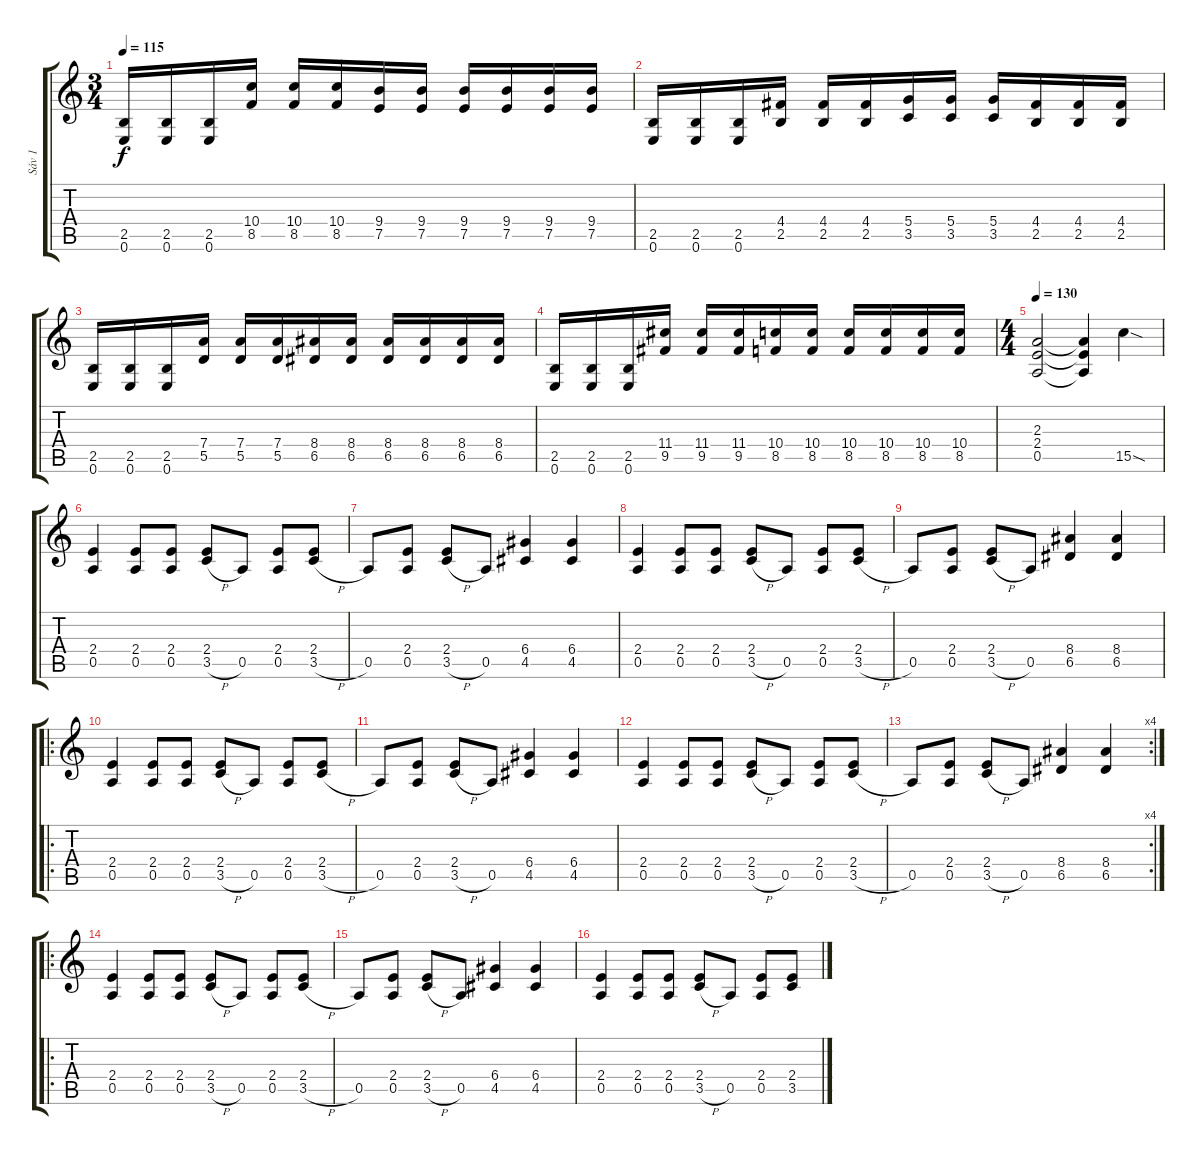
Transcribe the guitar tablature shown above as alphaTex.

\track ("Sáv 1" "Sáv 1") {instrument distortionguitar}
\staff {score tabs}
\tuning (E4 B3 G3 D3 A2 E2) {hide}
\ts (3 4)
\tempo 115
\clef g2
\ks c
(2.5 0.6).16{dy f} (2.5 0.6).16 (2.5 0.6).16 (10.4 8.5).16 (10.4 8.5).16 (10.4 8.5).16 (9.4 7.5).16 (9.4 7.5).16 (9.4 7.5).16 (9.4 7.5).16 (9.4 7.5).16 (9.4 7.5).16 |
(2.5 0.6).16 (2.5 0.6).16 (2.5 0.6).16 (4.4 2.5).16 (4.4 2.5).16 (4.4 2.5).16 (5.4 3.5).16 (5.4 3.5).16 (5.4 3.5).16 (4.4 2.5).16 (4.4 2.5).16 (4.4 2.5).16 |
(2.5 0.6).16 (2.5 0.6).16 (2.5 0.6).16 (7.4 5.5).16 (7.4 5.5).16 (7.4 5.5).16 (8.4 6.5).16 (8.4 6.5).16 (8.4 6.5).16 (8.4 6.5).16 (8.4 6.5).16 (8.4 6.5).16 |
(2.5 0.6).16 (2.5 0.6).16 (2.5 0.6).16 (11.4 9.5).16 (11.4 9.5).16 (11.4 9.5).16 (10.4 8.5).16 (10.4 8.5).16 (10.4 8.5).16 (10.4 8.5).16 (10.4 8.5).16 (10.4 8.5).16 |
\ts (4 4)
\tempo 130
(2.3 2.4 0.5).2 (2.3{t} 2.4{t} 0.5{t}).4 15.5{sod}.4 |
(2.4 0.5).4 (2.4 0.5).8 (2.4 0.5).8 (2.4 3.5{h}).8 0.5.8 (2.4 0.5).8 (2.4 3.5{h}).8 |
0.5.8 (2.4 0.5).8 (2.4 3.5{h}).8 0.5.8 (6.4 4.5).4 (6.4 4.5).4 |
(2.4 0.5).4 (2.4 0.5).8 (2.4 0.5).8 (2.4 3.5{h}).8 0.5.8 (2.4 0.5).8 (2.4 3.5{h}).8 |
0.5.8 (2.4 0.5).8 (2.4 3.5{h}).8 0.5.8 (8.4 6.5).4 (8.4 6.5).4 |
\ro
(2.4 0.5).4 (2.4 0.5).8 (2.4 0.5).8 (2.4 3.5{h}).8 0.5.8 (2.4 0.5).8 (2.4 3.5{h}).8 |
0.5.8 (2.4 0.5).8 (2.4 3.5{h}).8 0.5.8 (6.4 4.5).4 (6.4 4.5).4 |
(2.4 0.5).4 (2.4 0.5).8 (2.4 0.5).8 (2.4 3.5{h}).8 0.5.8 (2.4 0.5).8 (2.4 3.5{h}).8 |
\rc 4
0.5.8 (2.4 0.5).8 (2.4 3.5{h}).8 0.5.8 (8.4 6.5).4 (8.4 6.5).4 |
\ro
(2.4 0.5).4 (2.4 0.5).8 (2.4 0.5).8 (2.4 3.5{h}).8 0.5.8 (2.4 0.5).8 (2.4 3.5{h}).8 |
0.5.8 (2.4 0.5).8 (2.4 3.5{h}).8 0.5.8 (6.4 4.5).4 (6.4 4.5).4 |
(2.4 0.5).4 (2.4 0.5).8 (2.4 0.5).8 (2.4 3.5{h}).8 0.5.8 (2.4 0.5).8 (2.4 3.5{h}).8
